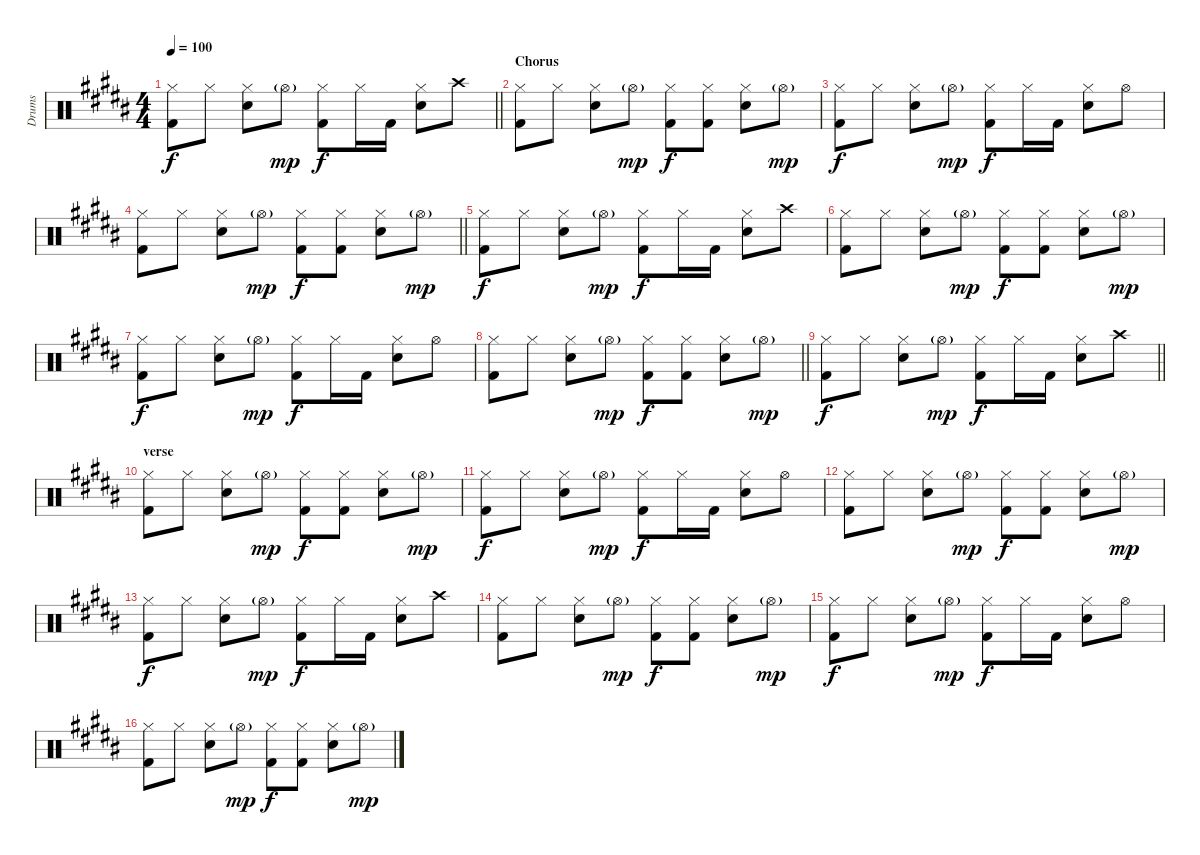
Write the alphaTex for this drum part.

\track ("Drums" "Drums") {instrument percussion}
\staff {score}
\articulation defaults
\ts (4 4)
\tempo 100
\clef neutral
\barLineRight lightlight
\ks b
("Hi-Hat (closed)" "Kick (hit) 2").8{dy f} "Hi-Hat (closed)".8 ("Hi-Hat (closed)" "Snare (hit) 2").8 "Hi-Hat (open)"{g}.8{dy mp} ("Hi-Hat (closed)" "Kick (hit) 2").8{dy f} "Hi-Hat (closed)".16 "Kick (hit) 2".16 ("Hi-Hat (closed)" "Snare (hit) 2").8 "Crash high (hit)".8 |
\section ("" "Chorus")
("Hi-Hat (closed)" "Kick (hit) 2").8 "Hi-Hat (closed)".8 ("Hi-Hat (closed)" "Snare (hit) 2").8 "Hi-Hat (open)"{g}.8{dy mp} ("Hi-Hat (closed)" "Kick (hit) 2").8{dy f} ("Hi-Hat (closed)" "Kick (hit) 2").8 ("Hi-Hat (closed)" "Snare (hit) 2").8 "Hi-Hat (open)"{g}.8{dy mp} |
("Hi-Hat (closed)" "Kick (hit) 2").8{dy f} "Hi-Hat (closed)".8 ("Hi-Hat (closed)" "Snare (hit) 2").8 "Hi-Hat (open)"{g}.8{dy mp} ("Hi-Hat (closed)" "Kick (hit) 2").8{dy f} "Hi-Hat (closed)".16 "Kick (hit) 2".16 ("Hi-Hat (closed)" "Snare (hit) 2").8 "Hi-Hat (open)".8 |
\barLineRight lightlight
("Hi-Hat (closed)" "Kick (hit) 2").8 "Hi-Hat (closed)".8 ("Hi-Hat (closed)" "Snare (hit) 2").8 "Hi-Hat (open)"{g}.8{dy mp} ("Hi-Hat (closed)" "Kick (hit) 2").8{dy f} ("Hi-Hat (closed)" "Kick (hit) 2").8 ("Hi-Hat (closed)" "Snare (hit) 2").8 "Hi-Hat (open)"{g}.8{dy mp} |
("Hi-Hat (closed)" "Kick (hit) 2").8{dy f} "Hi-Hat (closed)".8 ("Hi-Hat (closed)" "Snare (hit) 2").8 "Hi-Hat (open)"{g}.8{dy mp} ("Hi-Hat (closed)" "Kick (hit) 2").8{dy f} "Hi-Hat (closed)".16 "Kick (hit) 2".16 ("Hi-Hat (closed)" "Snare (hit) 2").8 "Crash high (hit)".8 |
("Hi-Hat (closed)" "Kick (hit) 2").8 "Hi-Hat (closed)".8 ("Hi-Hat (closed)" "Snare (hit) 2").8 "Hi-Hat (open)"{g}.8{dy mp} ("Hi-Hat (closed)" "Kick (hit) 2").8{dy f} ("Hi-Hat (closed)" "Kick (hit) 2").8 ("Hi-Hat (closed)" "Snare (hit) 2").8 "Hi-Hat (open)"{g}.8{dy mp} |
("Hi-Hat (closed)" "Kick (hit) 2").8{dy f} "Hi-Hat (closed)".8 ("Hi-Hat (closed)" "Snare (hit) 2").8 "Hi-Hat (open)"{g}.8{dy mp} ("Hi-Hat (closed)" "Kick (hit) 2").8{dy f} "Hi-Hat (closed)".16 "Kick (hit) 2".16 ("Hi-Hat (closed)" "Snare (hit) 2").8 "Hi-Hat (open)".8 |
\barLineRight lightlight
("Hi-Hat (closed)" "Kick (hit) 2").8 "Hi-Hat (closed)".8 ("Hi-Hat (closed)" "Snare (hit) 2").8 "Hi-Hat (open)"{g}.8{dy mp} ("Hi-Hat (closed)" "Kick (hit) 2").8{dy f} ("Hi-Hat (closed)" "Kick (hit) 2").8 ("Hi-Hat (closed)" "Snare (hit) 2").8 "Hi-Hat (open)"{g}.8{dy mp} |
\barLineRight lightlight
("Hi-Hat (closed)" "Kick (hit) 2").8{dy f} "Hi-Hat (closed)".8 ("Hi-Hat (closed)" "Snare (hit) 2").8 "Hi-Hat (open)"{g}.8{dy mp} ("Hi-Hat (closed)" "Kick (hit) 2").8{dy f} "Hi-Hat (closed)".16 "Kick (hit) 2".16 ("Hi-Hat (closed)" "Snare (hit) 2").8 "Crash high (hit)".8 |
\section ("" "verse")
("Hi-Hat (closed)" "Kick (hit) 2").8 "Hi-Hat (closed)".8 ("Hi-Hat (closed)" "Snare (hit) 2").8 "Hi-Hat (open)"{g}.8{dy mp} ("Hi-Hat (closed)" "Kick (hit) 2").8{dy f} ("Hi-Hat (closed)" "Kick (hit) 2").8 ("Hi-Hat (closed)" "Snare (hit) 2").8 "Hi-Hat (open)"{g}.8{dy mp} |
("Hi-Hat (closed)" "Kick (hit) 2").8{dy f} "Hi-Hat (closed)".8 ("Hi-Hat (closed)" "Snare (hit) 2").8 "Hi-Hat (open)"{g}.8{dy mp} ("Hi-Hat (closed)" "Kick (hit) 2").8{dy f} "Hi-Hat (closed)".16 "Kick (hit) 2".16 ("Hi-Hat (closed)" "Snare (hit) 2").8 "Hi-Hat (open)".8 |
("Hi-Hat (closed)" "Kick (hit) 2").8 "Hi-Hat (closed)".8 ("Hi-Hat (closed)" "Snare (hit) 2").8 "Hi-Hat (open)"{g}.8{dy mp} ("Hi-Hat (closed)" "Kick (hit) 2").8{dy f} ("Hi-Hat (closed)" "Kick (hit) 2").8 ("Hi-Hat (closed)" "Snare (hit) 2").8 "Hi-Hat (open)"{g}.8{dy mp} |
("Hi-Hat (closed)" "Kick (hit) 2").8{dy f} "Hi-Hat (closed)".8 ("Hi-Hat (closed)" "Snare (hit) 2").8 "Hi-Hat (open)"{g}.8{dy mp} ("Hi-Hat (closed)" "Kick (hit) 2").8{dy f} "Hi-Hat (closed)".16 "Kick (hit) 2".16 ("Hi-Hat (closed)" "Snare (hit) 2").8 "Crash high (hit)".8 |
("Hi-Hat (closed)" "Kick (hit) 2").8 "Hi-Hat (closed)".8 ("Hi-Hat (closed)" "Snare (hit) 2").8 "Hi-Hat (open)"{g}.8{dy mp} ("Hi-Hat (closed)" "Kick (hit) 2").8{dy f} ("Hi-Hat (closed)" "Kick (hit) 2").8 ("Hi-Hat (closed)" "Snare (hit) 2").8 "Hi-Hat (open)"{g}.8{dy mp} |
("Hi-Hat (closed)" "Kick (hit) 2").8{dy f} "Hi-Hat (closed)".8 ("Hi-Hat (closed)" "Snare (hit) 2").8 "Hi-Hat (open)"{g}.8{dy mp} ("Hi-Hat (closed)" "Kick (hit) 2").8{dy f} "Hi-Hat (closed)".16 "Kick (hit) 2".16 ("Hi-Hat (closed)" "Snare (hit) 2").8 "Hi-Hat (open)".8 |
("Hi-Hat (closed)" "Kick (hit) 2").8 "Hi-Hat (closed)".8 ("Hi-Hat (closed)" "Snare (hit) 2").8 "Hi-Hat (open)"{g}.8{dy mp} ("Hi-Hat (closed)" "Kick (hit) 2").8{dy f} ("Hi-Hat (closed)" "Kick (hit) 2").8 ("Hi-Hat (closed)" "Snare (hit) 2").8 "Hi-Hat (open)"{g}.8{dy mp}
